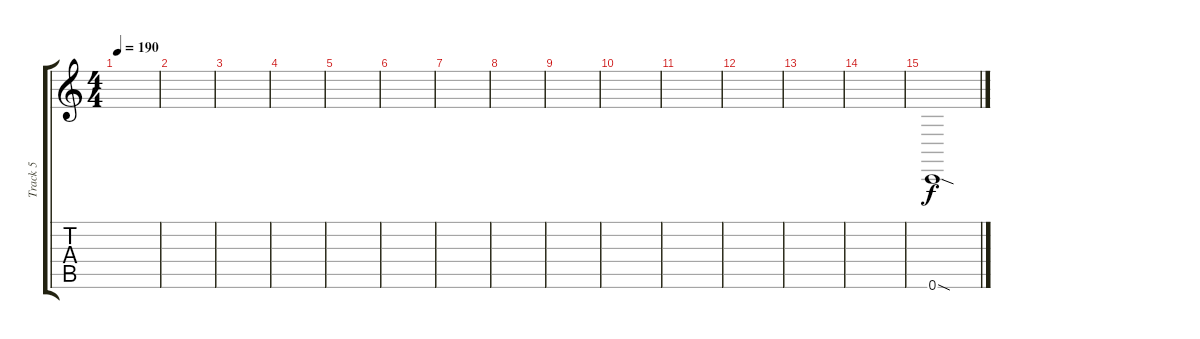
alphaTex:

\track ("Track 5" "Track 5") {instrument ocarina}
\staff {score tabs}
\tuning (D4 A3 F3 C3 G2 C2) {hide}
\ts (4 4)
\tempo 190
\clef g2
\ks c
|
|
|
|
|
|
|
|
|
|
|
|
|
|
0.6{sod}.1
